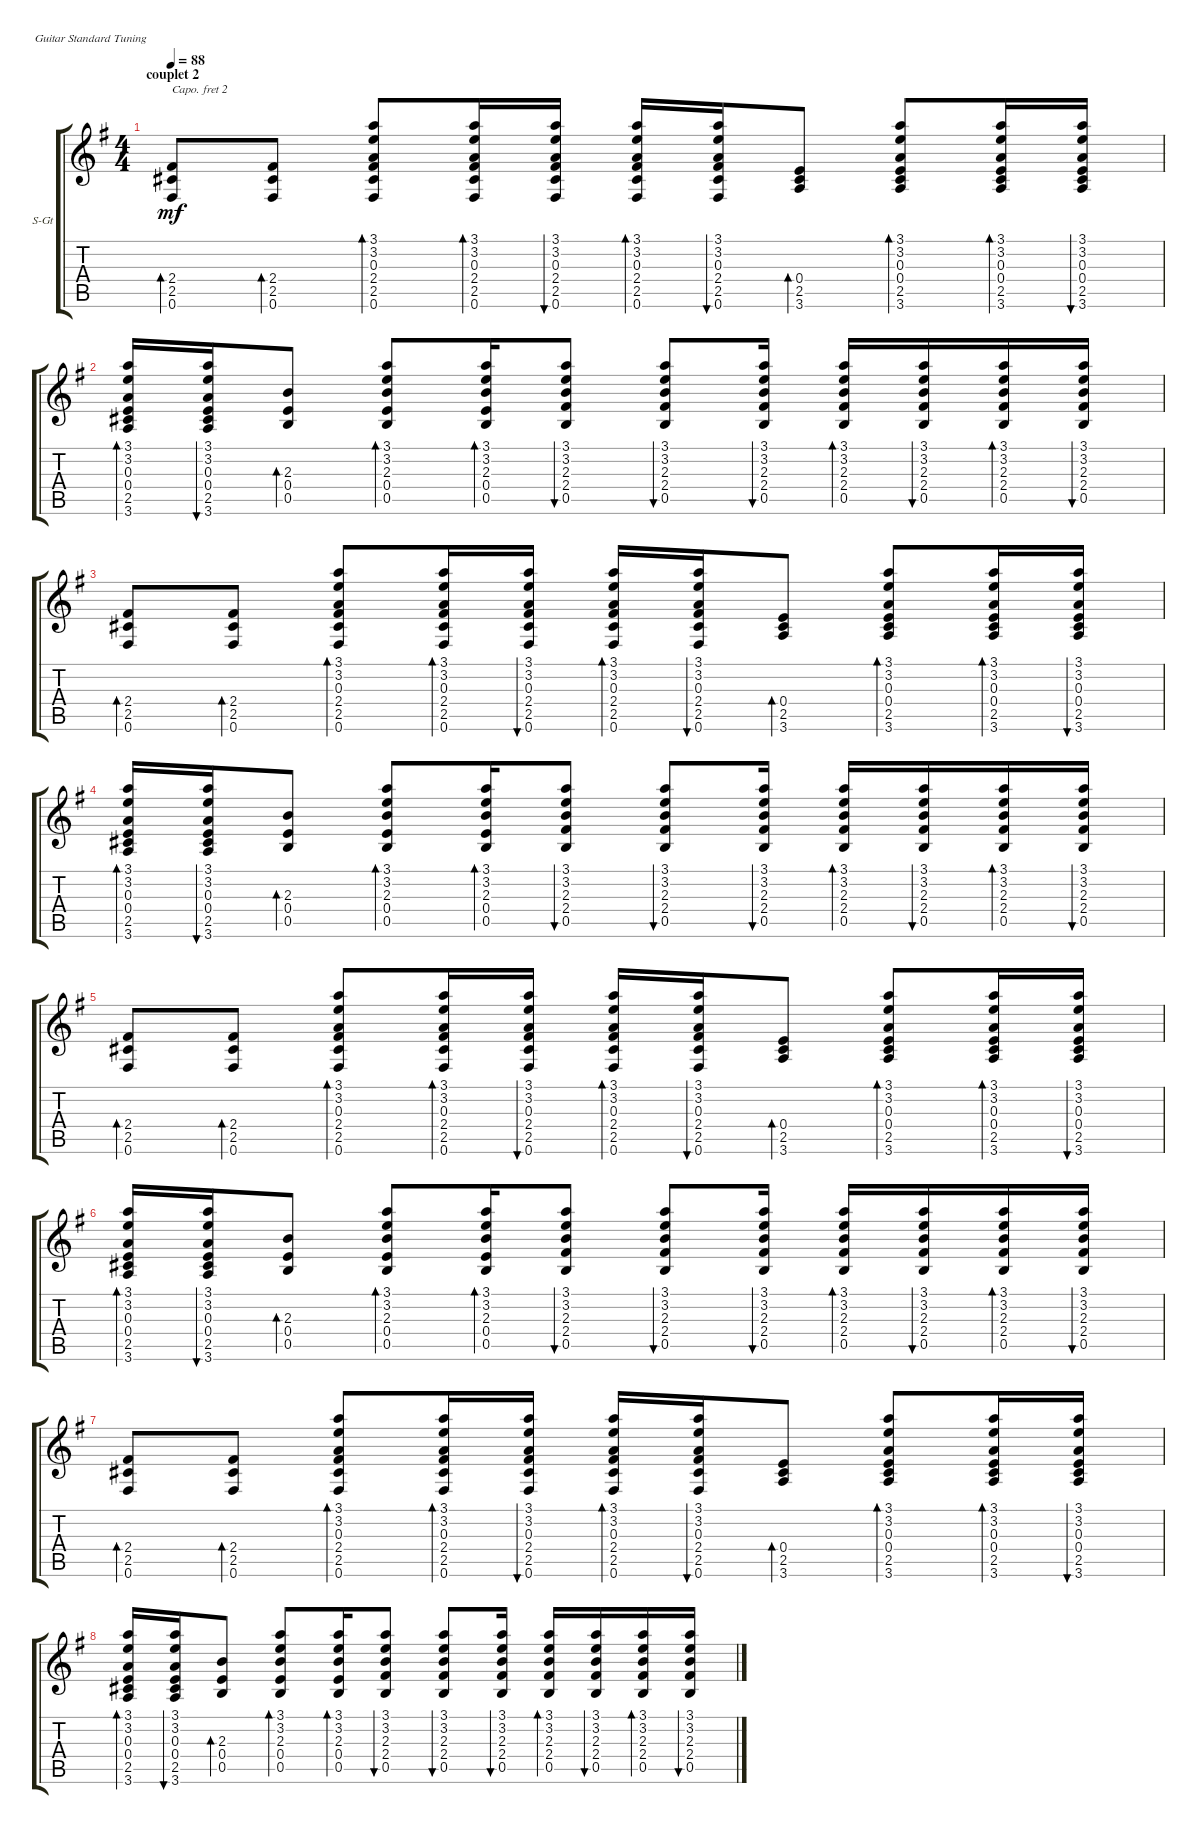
\defaultSystemsLayout 4
\bracketExtendMode groupsimilarinstruments
\firstSystemTrackNameOrientation horizontal
\otherSystemsTrackNameOrientation horizontal
\track ("Guitar Base" "S-Gt") {instrument acousticguitarsteel}
\staff {score tabs}
\capo 2
\tuning (E4 B3 G3 D3 A2 E2)
\ts (4 4)
\section ("" "couplet 2")
\tempo 88
\clef g2
\ks eminor
(0.6 2.5 2.4).8{bd 30 dy mf} (0.6 2.5 2.4).8{bd 30} (0.6 2.5 2.4 0.3 3.2 3.1).8{bd 30} (0.6 2.5 2.4 0.3 3.2 3.1).16{bd 30} (0.6 2.5 2.4 0.3 3.2 3.1).16{bu 30} (0.6 2.5 2.4 0.3 3.2 3.1).16{bd 30} (0.6 2.5 2.4 0.3 3.2 3.1).16{bu 30} (3.6 2.5 0.4).8{bd 30} (3.6 2.5 0.4 0.3 3.2 3.1).8{bd 30} (3.6 2.5 0.4 0.3 3.2 3.1).16{bd 30} (3.6 2.5 0.4 0.3 3.2 3.1).16{bu 30} |
(3.6 2.5 0.4 0.3 3.2 3.1).16{bd 30} (3.6 2.5 0.4 0.3 3.2 3.1).16{bu 30} (0.5 0.4 2.3).8{bd 30} (0.4 2.3 3.2 3.1 0.5).8{bd 30} (0.4 2.3 3.2 3.1 0.5).16{bd 30} (2.4 2.3 3.2 3.1 0.5).8{bu 30} (2.4 2.3 3.2 3.1 0.5).8{bu 30} (2.4 2.3 3.2 3.1 0.5).16{bu 30} (2.4 2.3 3.2 3.1 0.5).16{bd 30} (2.4 2.3 3.2 3.1 0.5).16{bu 30} (2.4 2.3 3.2 3.1 0.5).16{bd 30} (2.4 2.3 3.2 3.1 0.5).16{bu 30} |
(0.6 2.5 2.4).8{bd 30} (0.6 2.5 2.4).8{bd 30} (0.6 2.5 2.4 0.3 3.2 3.1).8{bd 30} (0.6 2.5 2.4 0.3 3.2 3.1).16{bd 30} (0.6 2.5 2.4 0.3 3.2 3.1).16{bu 30} (0.6 2.5 2.4 0.3 3.2 3.1).16{bd 30} (0.6 2.5 2.4 0.3 3.2 3.1).16{bu 30} (3.6 2.5 0.4).8{bd 30} (3.6 2.5 0.4 0.3 3.2 3.1).8{bd 30} (3.6 2.5 0.4 0.3 3.2 3.1).16{bd 30} (3.6 2.5 0.4 0.3 3.2 3.1).16{bu 30} |
(3.6 2.5 0.4 0.3 3.2 3.1).16{bd 30} (3.6 2.5 0.4 0.3 3.2 3.1).16{bu 30} (0.5 0.4 2.3).8{bd 30} (0.4 2.3 3.2 3.1 0.5).8{bd 30} (0.4 2.3 3.2 3.1 0.5).16{bd 30} (2.4 2.3 3.2 3.1 0.5).8{bu 30} (2.4 2.3 3.2 3.1 0.5).8{bu 30} (2.4 2.3 3.2 3.1 0.5).16{bu 30} (2.4 2.3 3.2 3.1 0.5).16{bd 30} (2.4 2.3 3.2 3.1 0.5).16{bu 30} (2.4 2.3 3.2 3.1 0.5).16{bd 30} (2.4 2.3 3.2 3.1 0.5).16{bu 30} |
(0.6 2.5 2.4).8{bd 30} (0.6 2.5 2.4).8{bd 30} (0.6 2.5 2.4 0.3 3.2 3.1).8{bd 30} (0.6 2.5 2.4 0.3 3.2 3.1).16{bd 30} (0.6 2.5 2.4 0.3 3.2 3.1).16{bu 30} (0.6 2.5 2.4 0.3 3.2 3.1).16{bd 30} (0.6 2.5 2.4 0.3 3.2 3.1).16{bu 30} (3.6 2.5 0.4).8{bd 30} (3.6 2.5 0.4 0.3 3.2 3.1).8{bd 30} (3.6 2.5 0.4 0.3 3.2 3.1).16{bd 30} (3.6 2.5 0.4 0.3 3.2 3.1).16{bu 30} |
(3.6 2.5 0.4 0.3 3.2 3.1).16{bd 30} (3.6 2.5 0.4 0.3 3.2 3.1).16{bu 30} (0.5 0.4 2.3).8{bd 30} (0.4 2.3 3.2 3.1 0.5).8{bd 30} (0.4 2.3 3.2 3.1 0.5).16{bd 30} (2.4 2.3 3.2 3.1 0.5).8{bu 30} (2.4 2.3 3.2 3.1 0.5).8{bu 30} (2.4 2.3 3.2 3.1 0.5).16{bu 30} (2.4 2.3 3.2 3.1 0.5).16{bd 30} (2.4 2.3 3.2 3.1 0.5).16{bu 30} (2.4 2.3 3.2 3.1 0.5).16{bd 30} (2.4 2.3 3.2 3.1 0.5).16{bu 30} |
(0.6 2.5 2.4).8{bd 30} (0.6 2.5 2.4).8{bd 30} (0.6 2.5 2.4 0.3 3.2 3.1).8{bd 30} (0.6 2.5 2.4 0.3 3.2 3.1).16{bd 30} (0.6 2.5 2.4 0.3 3.2 3.1).16{bu 30} (0.6 2.5 2.4 0.3 3.2 3.1).16{bd 30} (0.6 2.5 2.4 0.3 3.2 3.1).16{bu 30} (3.6 2.5 0.4).8{bd 30} (3.6 2.5 0.4 0.3 3.2 3.1).8{bd 30} (3.6 2.5 0.4 0.3 3.2 3.1).16{bd 30} (3.6 2.5 0.4 0.3 3.2 3.1).16{bu 30} |
(3.6 2.5 0.4 0.3 3.2 3.1).16{bd 30} (3.6 2.5 0.4 0.3 3.2 3.1).16{bu 30} (0.5 0.4 2.3).8{bd 30} (0.4 2.3 3.2 3.1 0.5).8{bd 30} (0.4 2.3 3.2 3.1 0.5).16{bd 30} (2.4 2.3 3.2 3.1 0.5).8{bu 30} (2.4 2.3 3.2 3.1 0.5).8{bu 30} (2.4 2.3 3.2 3.1 0.5).16{bu 30} (2.4 2.3 3.2 3.1 0.5).16{bd 30} (2.4 2.3 3.2 3.1 0.5).16{bu 30} (2.4 2.3 3.2 3.1 0.5).16{bd 30} (2.4 2.3 3.2 3.1 0.5).16{bu 30}
